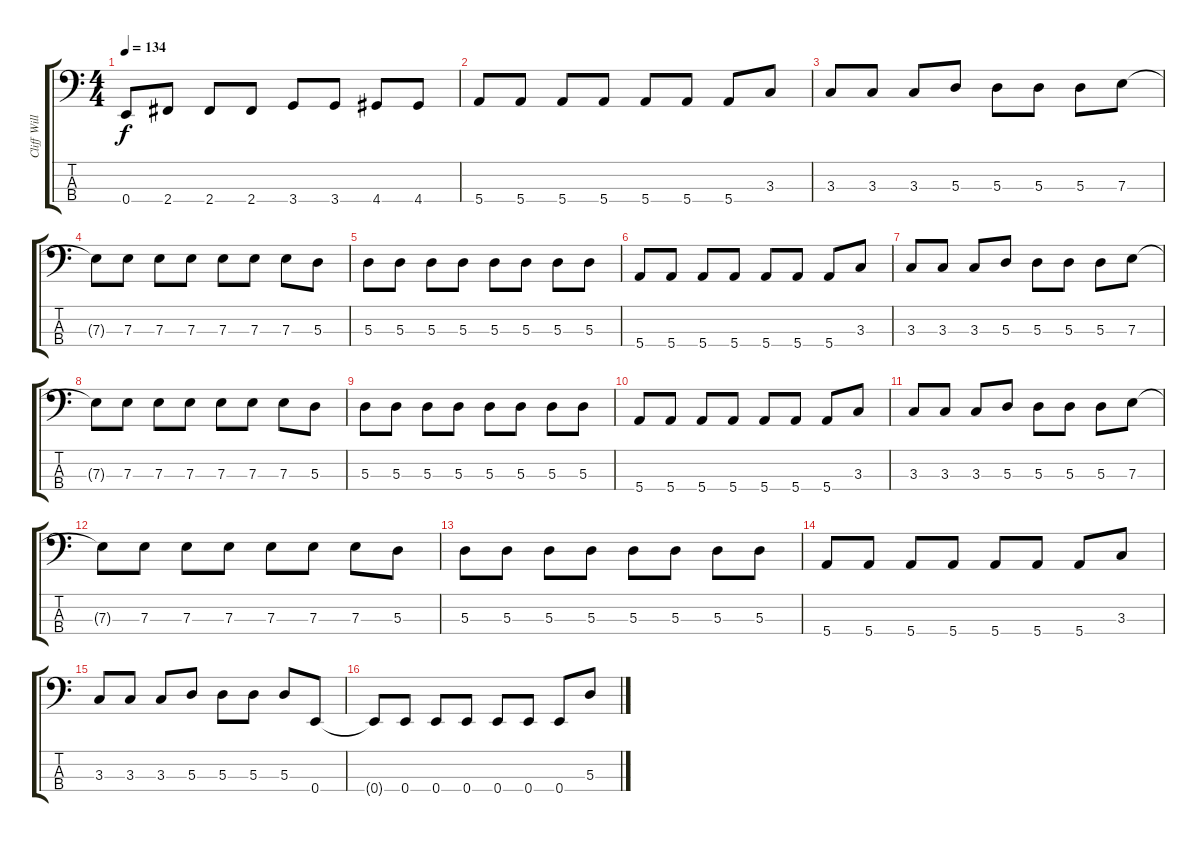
\track ("Cliff Williams" "Cliff Will") {instrument electricbassfinger}
\staff {score tabs}
\tuning (G2 D2 A1 E1) {hide}
\ts (4 4)
\tempo 134
\clef f4
\ks c
0.4.8{dy f} 2.4.8 2.4.8 2.4.8 3.4.8 3.4.8 4.4.8 4.4.8 |
5.4.8 5.4.8 5.4.8 5.4.8 5.4.8 5.4.8 5.4.8 3.3.8 |
3.3.8 3.3.8 3.3.8 5.3.8 5.3.8 5.3.8 5.3.8 7.3.8 |
7.3{t}.8 7.3.8 7.3.8 7.3.8 7.3.8 7.3.8 7.3.8 5.3.8 |
5.3.8 5.3.8 5.3.8 5.3.8 5.3.8 5.3.8 5.3.8 5.3.8 |
5.4.8 5.4.8 5.4.8 5.4.8 5.4.8 5.4.8 5.4.8 3.3.8 |
3.3.8 3.3.8 3.3.8 5.3.8 5.3.8 5.3.8 5.3.8 7.3.8 |
7.3{t}.8 7.3.8 7.3.8 7.3.8 7.3.8 7.3.8 7.3.8 5.3.8 |
5.3.8 5.3.8 5.3.8 5.3.8 5.3.8 5.3.8 5.3.8 5.3.8 |
5.4.8 5.4.8 5.4.8 5.4.8 5.4.8 5.4.8 5.4.8 3.3.8 |
3.3.8 3.3.8 3.3.8 5.3.8 5.3.8 5.3.8 5.3.8 7.3.8 |
7.3{t}.8 7.3.8 7.3.8 7.3.8 7.3.8 7.3.8 7.3.8 5.3.8 |
5.3.8 5.3.8 5.3.8 5.3.8 5.3.8 5.3.8 5.3.8 5.3.8 |
5.4.8 5.4.8 5.4.8 5.4.8 5.4.8 5.4.8 5.4.8 3.3.8 |
3.3.8 3.3.8 3.3.8 5.3.8 5.3.8 5.3.8 5.3.8 0.4.8 |
0.4{t}.8 0.4.8 0.4.8 0.4.8 0.4.8 0.4.8 0.4.8 5.3.8
